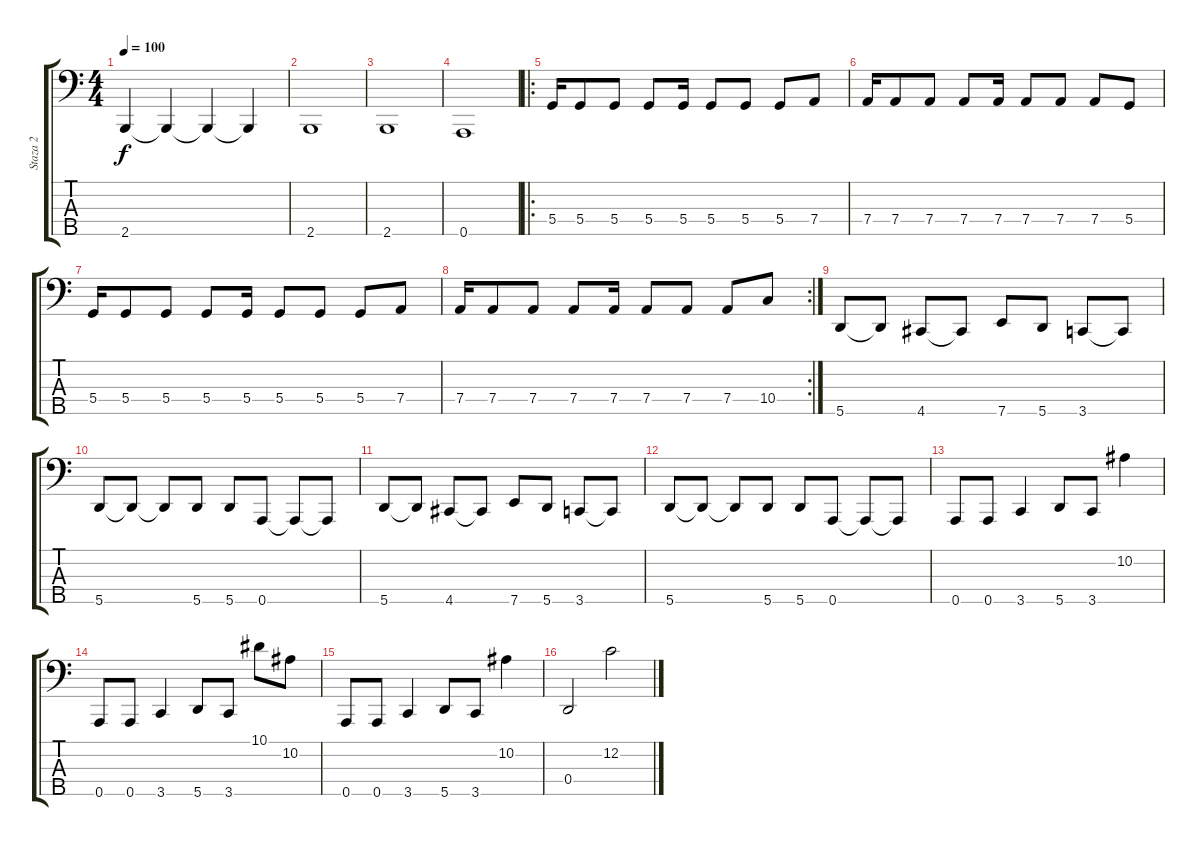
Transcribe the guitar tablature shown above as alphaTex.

\track ("Staza 2" "Staza 2") {instrument slapbass1}
\staff {score tabs}
\tuning (F2 C2 G1 D1 A0) {hide}
\ts (4 4)
\tempo 100
\clef f4
\ks c
2.5.4{dy f instrument slapbass1} 2.5{t}.4 2.5{t}.4 2.5{t}.4 |
2.5.1 |
2.5.1 |
0.5.1 |
\ro
5.4.16 5.4.8 5.4.8 5.4.8 5.4.16 5.4.8 5.4.8 5.4.8 7.4.8 |
7.4.16 7.4.8 7.4.8 7.4.8 7.4.16 7.4.8 7.4.8 7.4.8 5.4.8 |
5.4.16 5.4.8 5.4.8 5.4.8 5.4.16 5.4.8 5.4.8 5.4.8 7.4.8 |
\rc 2
7.4.16 7.4.8 7.4.8 7.4.8 7.4.16 7.4.8 7.4.8 7.4.8 10.4.8 |
5.5.8 5.5{t}.8 4.5.8 4.5{t}.8 7.5.8 5.5.8 3.5.8 3.5{t}.8 |
5.5.8 5.5{t}.8 5.5{t}.8 5.5.8 5.5.8 0.5.8 0.5{t}.8 0.5{t}.8 |
5.5.8 5.5{t}.8 4.5.8 4.5{t}.8 7.5.8 5.5.8 3.5.8 3.5{t}.8 |
5.5.8 5.5{t}.8 5.5{t}.8 5.5.8 5.5.8 0.5.8 0.5{t}.8 0.5{t}.8 |
0.5.8 0.5.8 3.5.4 5.5.8 3.5.8 10.2.4 |
0.5.8 0.5.8 3.5.4 5.5.8 3.5.8 10.1.8 10.2.8 |
0.5.8 0.5.8 3.5.4 5.5.8 3.5.8 10.2.4 |
0.4.2 12.2.2
